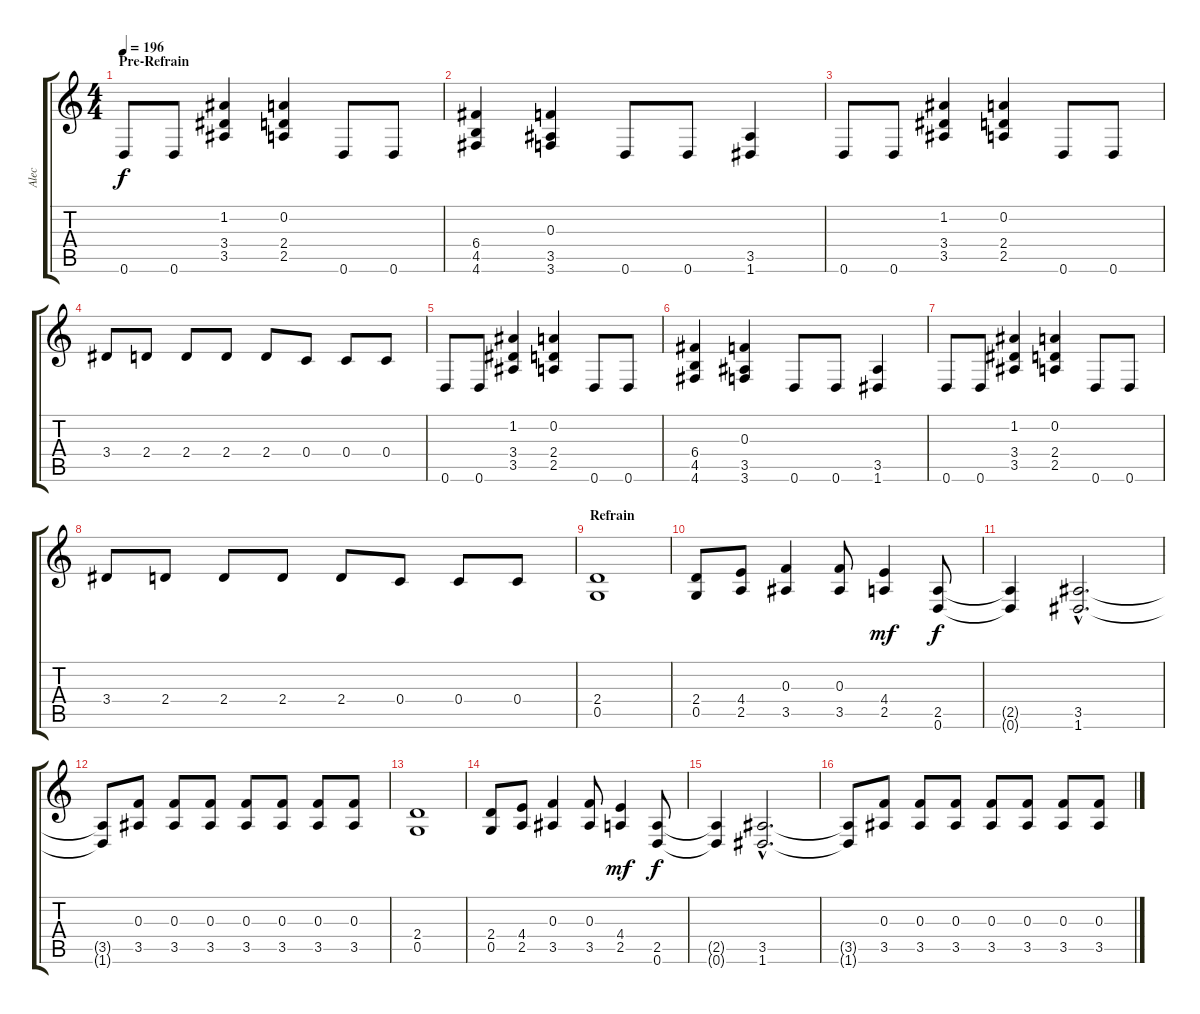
\track ("Alec" "Alec") {instrument distortionguitar}
\staff {score tabs}
\tuning (D4 A3 F3 C3 G2 D2) {hide}
\ts (4 4)
\section ("" "Pre-Refrain")
\tempo 196
\clef g2
\ks c
0.6.8{dy f} 0.6.8 (1.2 3.4 3.5).4 (0.2 2.4 2.5).4 0.6.8 0.6.8 |
(6.4 4.5 4.6).4 (0.3 3.5 3.6).4 0.6.8 0.6.8 (3.5 1.6).4 |
0.6.8 0.6.8 (1.2 3.4 3.5).4 (0.2 2.4 2.5).4 0.6.8 0.6.8 |
3.4.8 2.4.8 2.4.8 2.4.8 2.4.8 0.4.8 0.4.8 0.4.8 |
0.6.8 0.6.8 (1.2 3.4 3.5).4 (0.2 2.4 2.5).4 0.6.8 0.6.8 |
(6.4 4.5 4.6).4 (0.3 3.5 3.6).4 0.6.8 0.6.8 (3.5 1.6).4 |
0.6.8 0.6.8 (1.2 3.4 3.5).4 (0.2 2.4 2.5).4 0.6.8 0.6.8 |
3.4.8 2.4.8 2.4.8 2.4.8 2.4.8 0.4.8 0.4.8 0.4.8 |
\section ("" "Refrain")
(2.4 0.5).1 |
(2.4 0.5).8 (4.4 2.5).8 (0.3 3.5).4 (0.3 3.5).8 (4.4 2.5).4{dy mf} (2.5 0.6).8{dy f} |
(2.5{t} 0.6{t}).4 (3.5{hac} 1.6{hac}).2{d} |
(3.5{t} 1.6{t}).8 (0.3 3.5).8 (0.3 3.5).8 (0.3 3.5).8 (0.3 3.5).8 (0.3 3.5).8 (0.3 3.5).8 (0.3 3.5).8 |
(2.4 0.5).1 |
(2.4 0.5).8 (4.4 2.5).8 (0.3 3.5).4 (0.3 3.5).8 (4.4 2.5).4{dy mf} (2.5 0.6).8{dy f} |
(2.5{t} 0.6{t}).4 (3.5{hac} 1.6{hac}).2{d} |
(3.5{t} 1.6{t}).8 (0.3 3.5).8 (0.3 3.5).8 (0.3 3.5).8 (0.3 3.5).8 (0.3 3.5).8 (0.3 3.5).8 (0.3 3.5).8
